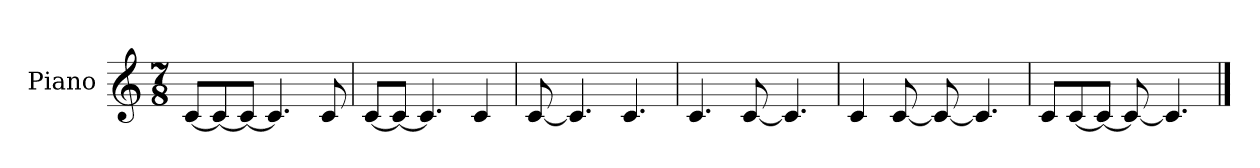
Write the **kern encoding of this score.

**kern
*part1
*staff1
*I"Piano
*I'Pno.
*clefG2
*k[]
*M7/8
*MM40
=1
[8c/L
8c/_
8c/J_
4.c/]
8c/
=2
[8c/L
8c/J_
4.c/]
4c/
=3
[8c/
4.c/]
4.c/
=4
4.c/
[8c/
4.c/]
=5
4c/
[8c/
8c/_
4.c/]
=6
8c/L
[8c/
8c/J_
8c/_
4.c/]
==
*-
